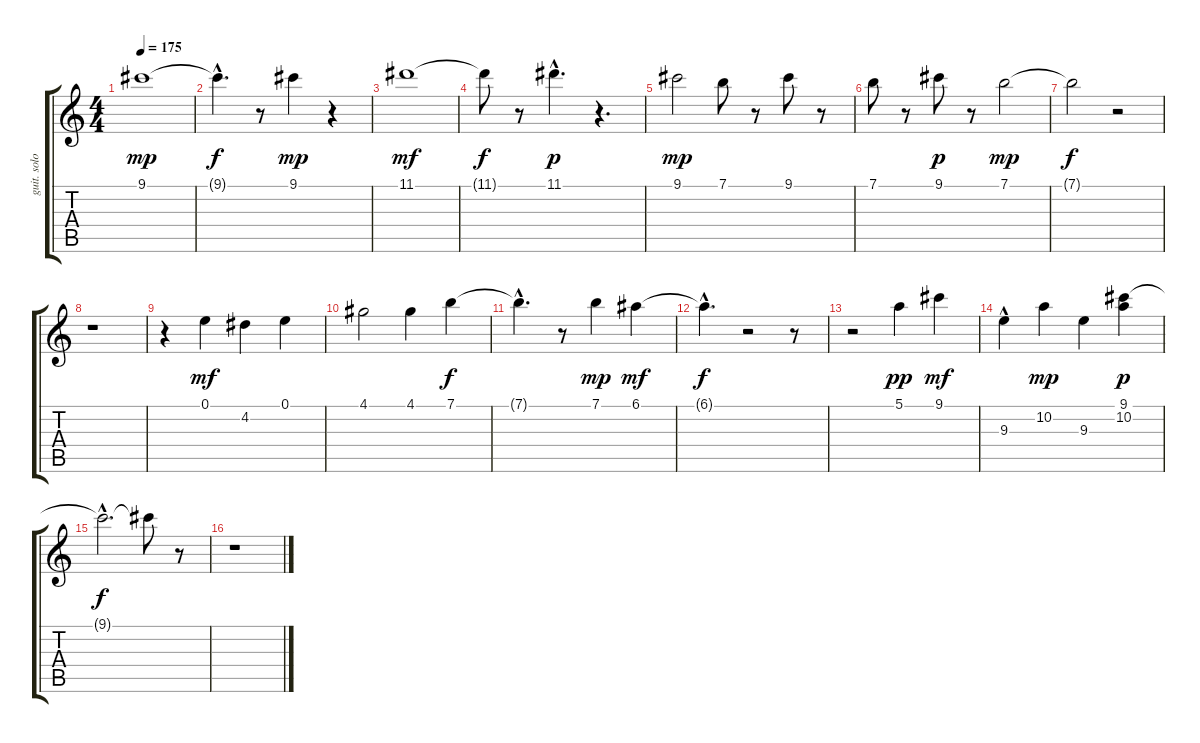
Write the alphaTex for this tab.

\track ("guit. solo" "guit. solo") {instrument electricguitarjazz}
\staff {score tabs}
\tuning (E4 B3 G3 D3 A2 E2) {hide}
\ts (4 4)
\tempo 175
\clef g2
\ks c
9.1.1{dy mp} |
9.1{hac t}.4{d dy f} r.8 9.1.4{dy mp} r.4 |
11.1.1{dy mf} |
11.1{t}.8{dy f} r.8 11.1{hac}.4{d dy p} r.4{d} |
9.1.2{dy mp} 7.1.8 r.8 9.1.8 r.8 |
7.1.8 r.8 9.1.8{dy p} r.8 7.1.2{dy mp} |
7.1{t}.2{dy f} r.2 |
r.1 |
r.4 0.1.4{dy mf} 4.2.4 0.1.4 |
4.1.2 4.1.4 7.1.4{dy f} |
7.1{hac t}.4{d} r.8 7.1.4{dy mp} 6.1.4{dy mf} |
6.1{hac t}.4{d dy f} r.2 r.8 |
r.2 5.1.4{dy pp} 9.1.4{dy mf} |
9.3{hac}.4 10.2.4{dy mp} 9.3.4 (9.1 10.2).4{dy p} |
9.1{hac t}.2{d dy f} 9.1{t}.8 r.8 |
r.1
